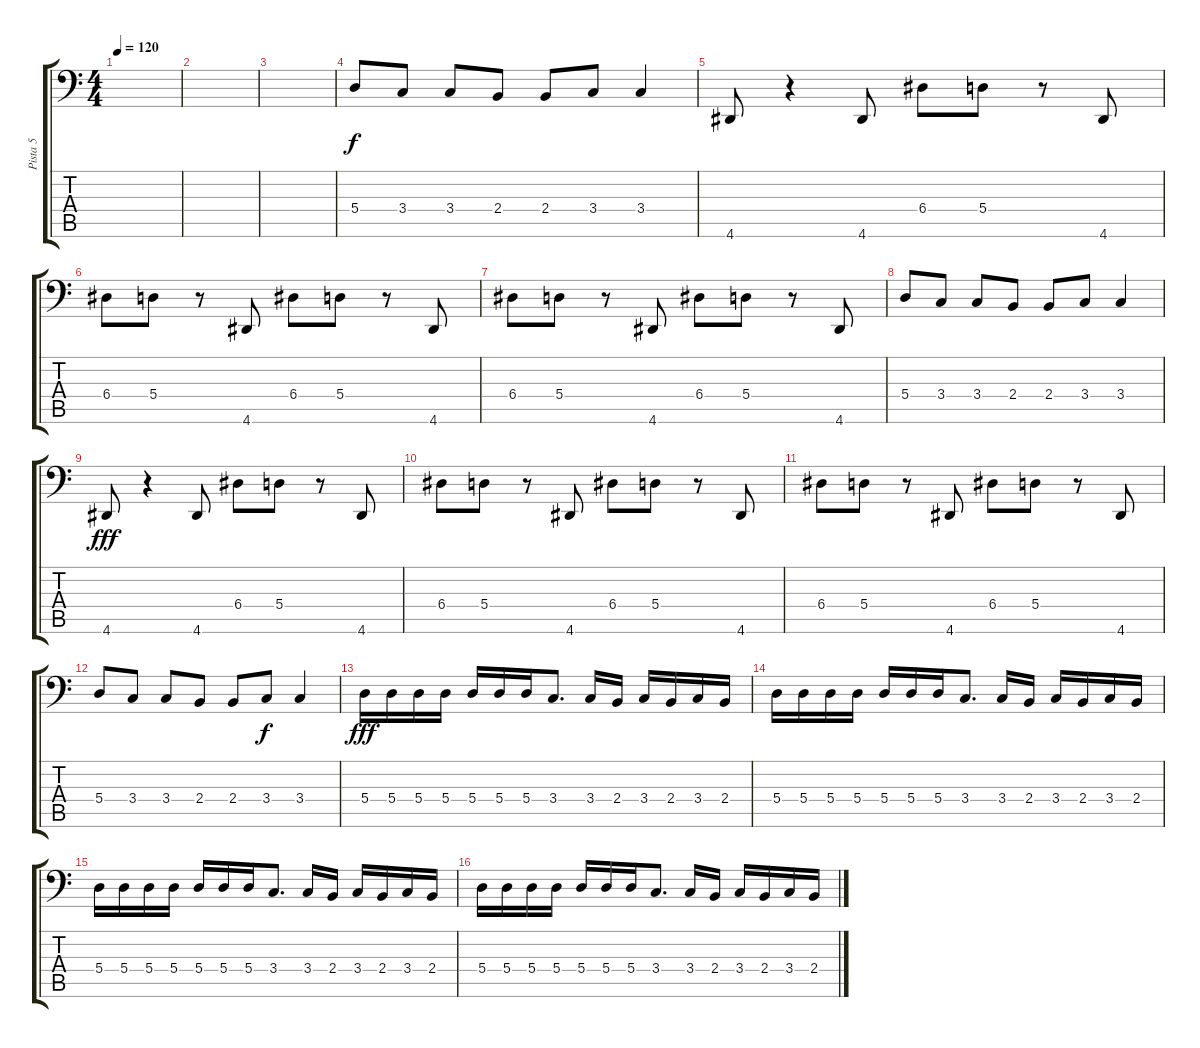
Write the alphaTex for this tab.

\track ("Pista 5" "Pista 5") {instrument electricbassfinger}
\staff {score tabs}
\tuning (C3 G2 D2 A1 E1 B0) {hide}
\ts (4 4)
\tempo 120
\clef f4
\ks c
|
|
|
5.4.8 3.4.8 3.4.8 2.4.8 2.4.8 3.4.8 3.4.4 |
4.6.8 r.4 4.6.8 6.4.8 5.4.8 r.8 4.6.8 |
6.4.8 5.4.8 r.8 4.6.8 6.4.8 5.4.8 r.8 4.6.8 |
6.4.8 5.4.8 r.8 4.6.8 6.4.8 5.4.8 r.8 4.6.8 |
5.4.8 3.4.8 3.4.8 2.4.8 2.4.8 3.4.8{dy f} 3.4.4 |
4.6.8{dy fff} r.4 4.6.8 6.4.8 5.4.8 r.8 4.6.8 |
6.4.8 5.4.8 r.8 4.6.8 6.4.8 5.4.8 r.8 4.6.8 |
6.4.8 5.4.8 r.8 4.6.8 6.4.8 5.4.8 r.8 4.6.8 |
5.4.8 3.4.8 3.4.8 2.4.8 2.4.8 3.4.8{dy f} 3.4.4 |
5.4.16{dy fff} 5.4.16 5.4.16 5.4.16 5.4.16 5.4.16 5.4.16 3.4.8{d} 3.4.16 2.4.16 3.4.16 2.4.16 3.4.16 2.4.16 |
5.4.16 5.4.16 5.4.16 5.4.16 5.4.16 5.4.16 5.4.16 3.4.8{d} 3.4.16 2.4.16 3.4.16 2.4.16 3.4.16 2.4.16 |
5.4.16 5.4.16 5.4.16 5.4.16 5.4.16 5.4.16 5.4.16 3.4.8{d} 3.4.16 2.4.16 3.4.16 2.4.16 3.4.16 2.4.16 |
5.4.16 5.4.16 5.4.16 5.4.16 5.4.16 5.4.16 5.4.16 3.4.8{d} 3.4.16 2.4.16 3.4.16 2.4.16 3.4.16 2.4.16
